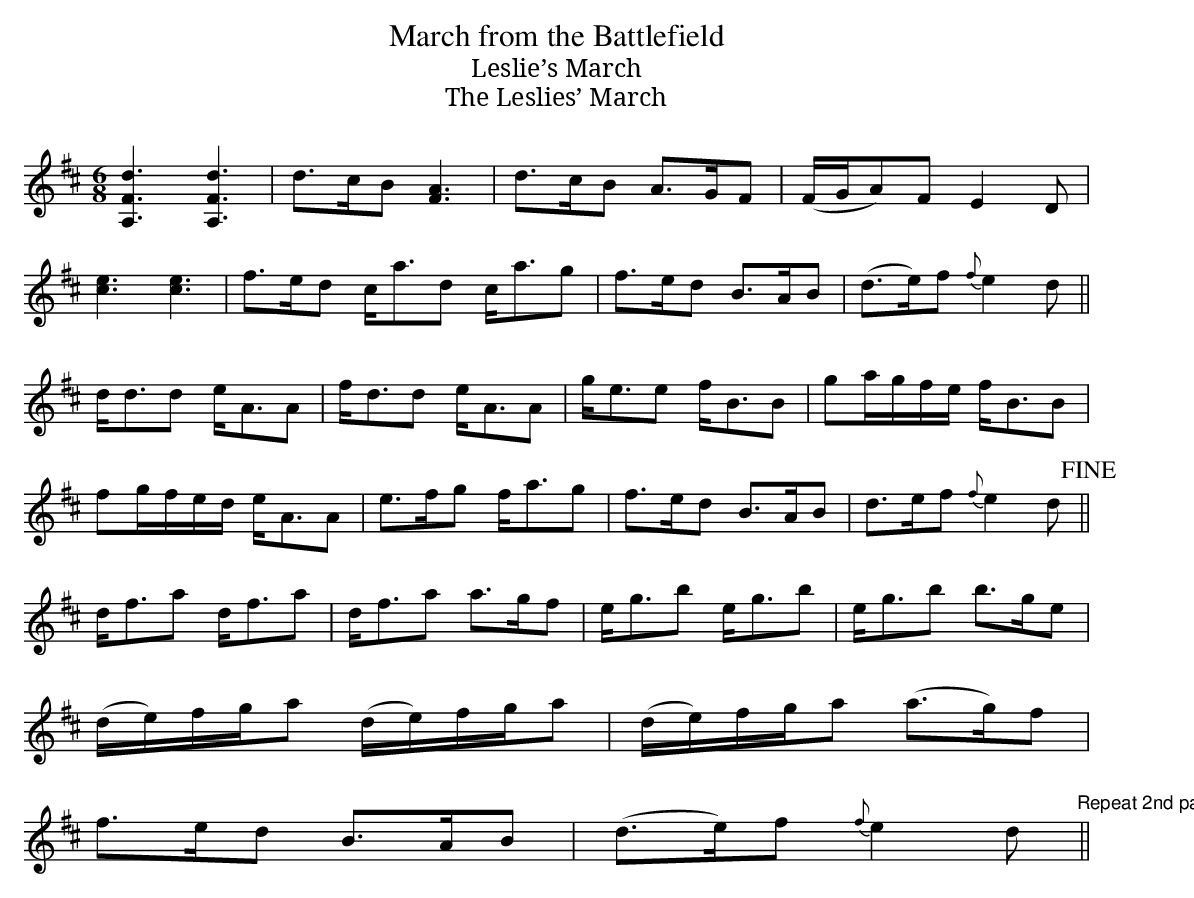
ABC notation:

X:1
T:March from the Battlefield
T:Leslie’s March
T:Leslies’ March, The
M:6/8
L:1/8
K:D
[A,3F3d3][A,3F3d3]|d>cB [F3A3]|d>cB A>GF|(F/G/A)F E2D|
[c3e3][c3e3]|f>ed c<ad c<ag|f>ed B>AB|(d>e)f {f}e2d||
d<dd e<AA|f<dd e<AA|g<ee f<BB|ga/g/f/e/ f<BB|
fg/f/e/d/ e<AA|e>fg f<ag|f>ed B>AB|d>ef {f}e2d!fine!||
d<fa d<fa|d<fa a>gf|e<gb e<gb|e<gb b>ge|
(d/e/)f/g/a (d/e/)f/g/a|(d/e/)f/g/a (a>g)f|
f>ed B>AB|(d>e)f {f}e2d"Repeat 2nd part as part 4th"||
